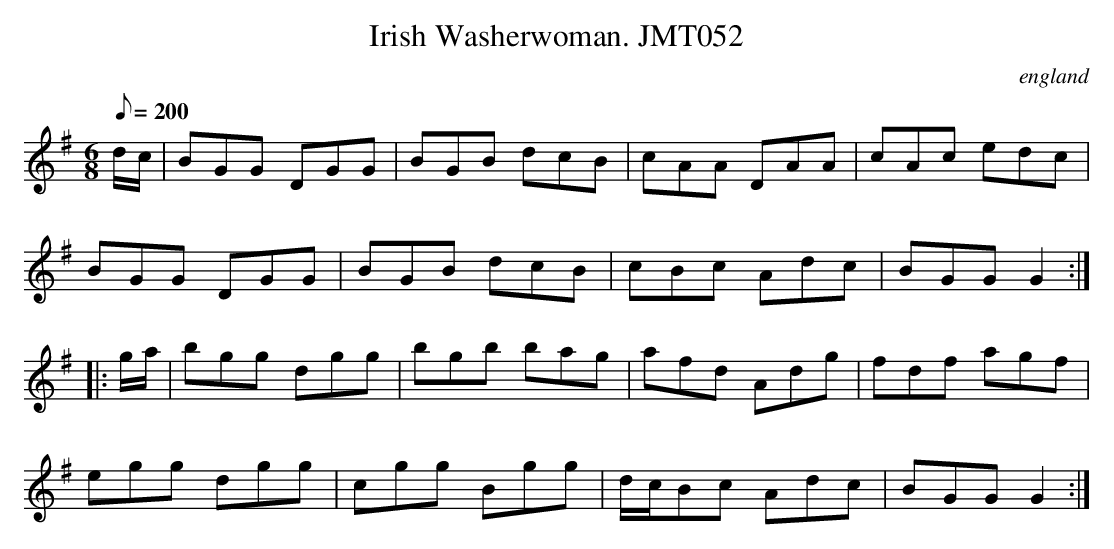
X:1
T:Irish Washerwoman. JMT052
O:england
M:6/8
L:1/8
Q:200
K:G
d/c/|BGG DGG|BGB dcB|cAA DAA|cAc edc|
BGG DGG|BGB dcB|cBc Adc|BGG G2:|
|:g/a/|bgg dgg|bgb bag|afd Adg|fdf agf|
e-gg d-gg|c-gg B-gg|d/c/Bc Adc|BGGG2:|]
